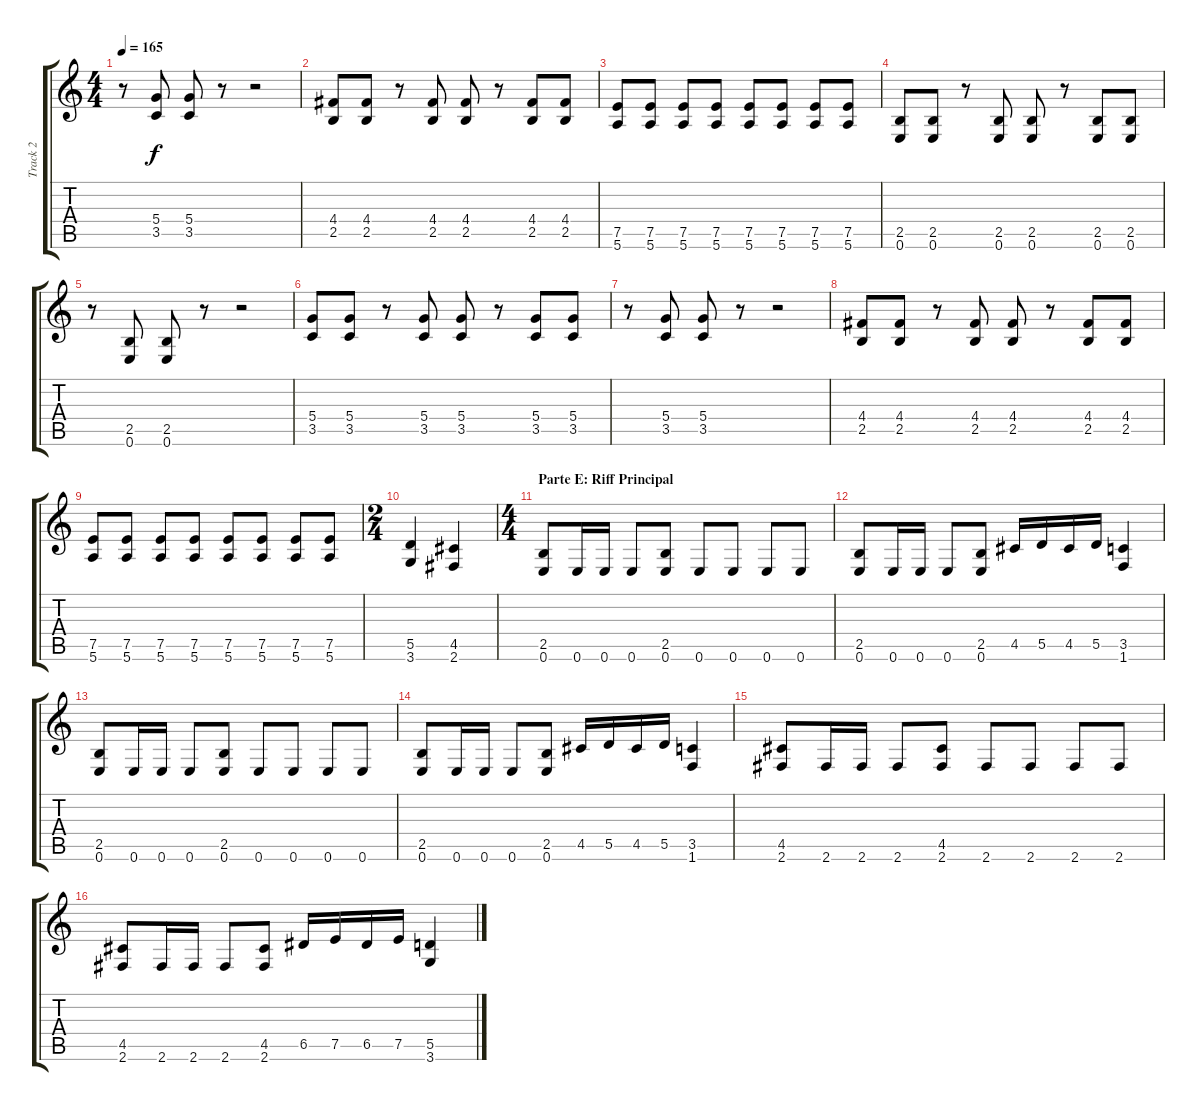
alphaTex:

\track ("Track 2" "Track 2") {instrument distortionguitar}
\staff {score tabs}
\tuning (E4 B3 G3 D3 A2 E2) {hide}
\ts (4 4)
\tempo 165
\clef g2
\ks c
r.8{dy f} (5.4 3.5).8 (5.4 3.5).8 r.8 r.2 |
(4.4 2.5).8 (4.4 2.5).8 r.8 (4.4 2.5).8 (4.4 2.5).8 r.8 (4.4 2.5).8 (4.4 2.5).8 |
(7.5 5.6).8 (7.5 5.6).8 (7.5 5.6).8 (7.5 5.6).8 (7.5 5.6).8 (7.5 5.6).8 (7.5 5.6).8 (7.5 5.6).8 |
(2.5 0.6).8 (2.5 0.6).8 r.8 (2.5 0.6).8 (2.5 0.6).8 r.8 (2.5 0.6).8 (2.5 0.6).8 |
r.8 (2.5 0.6).8 (2.5 0.6).8 r.8 r.2 |
(5.4 3.5).8 (5.4 3.5).8 r.8 (5.4 3.5).8 (5.4 3.5).8 r.8 (5.4 3.5).8 (5.4 3.5).8 |
r.8 (5.4 3.5).8 (5.4 3.5).8 r.8 r.2 |
(4.4 2.5).8 (4.4 2.5).8 r.8 (4.4 2.5).8 (4.4 2.5).8 r.8 (4.4 2.5).8 (4.4 2.5).8 |
(7.5 5.6).8 (7.5 5.6).8 (7.5 5.6).8 (7.5 5.6).8 (7.5 5.6).8 (7.5 5.6).8 (7.5 5.6).8 (7.5 5.6).8 |
\ts (2 4)
(5.5 3.6).4 (4.5 2.6).4 |
\ts (4 4)
\section ("" "Parte E: Riff Principal")
(2.5 0.6).8 0.6.16 0.6.16 0.6.8 (2.5 0.6).8 0.6.8 0.6.8 0.6.8 0.6.8 |
(2.5 0.6).8 0.6.16 0.6.16 0.6.8 (2.5 0.6).8 4.5.16 5.5.16 4.5.16 5.5.16 (3.5 1.6).4 |
(2.5 0.6).8 0.6.16 0.6.16 0.6.8 (2.5 0.6).8 0.6.8 0.6.8 0.6.8 0.6.8 |
(2.5 0.6).8 0.6.16 0.6.16 0.6.8 (2.5 0.6).8 4.5.16 5.5.16 4.5.16 5.5.16 (3.5 1.6).4 |
(4.5 2.6).8 2.6.16 2.6.16 2.6.8 (4.5 2.6).8 2.6.8 2.6.8 2.6.8 2.6.8 |
(4.5 2.6).8 2.6.16 2.6.16 2.6.8 (4.5 2.6).8 6.5.16 7.5.16 6.5.16 7.5.16 (5.5 3.6).4
